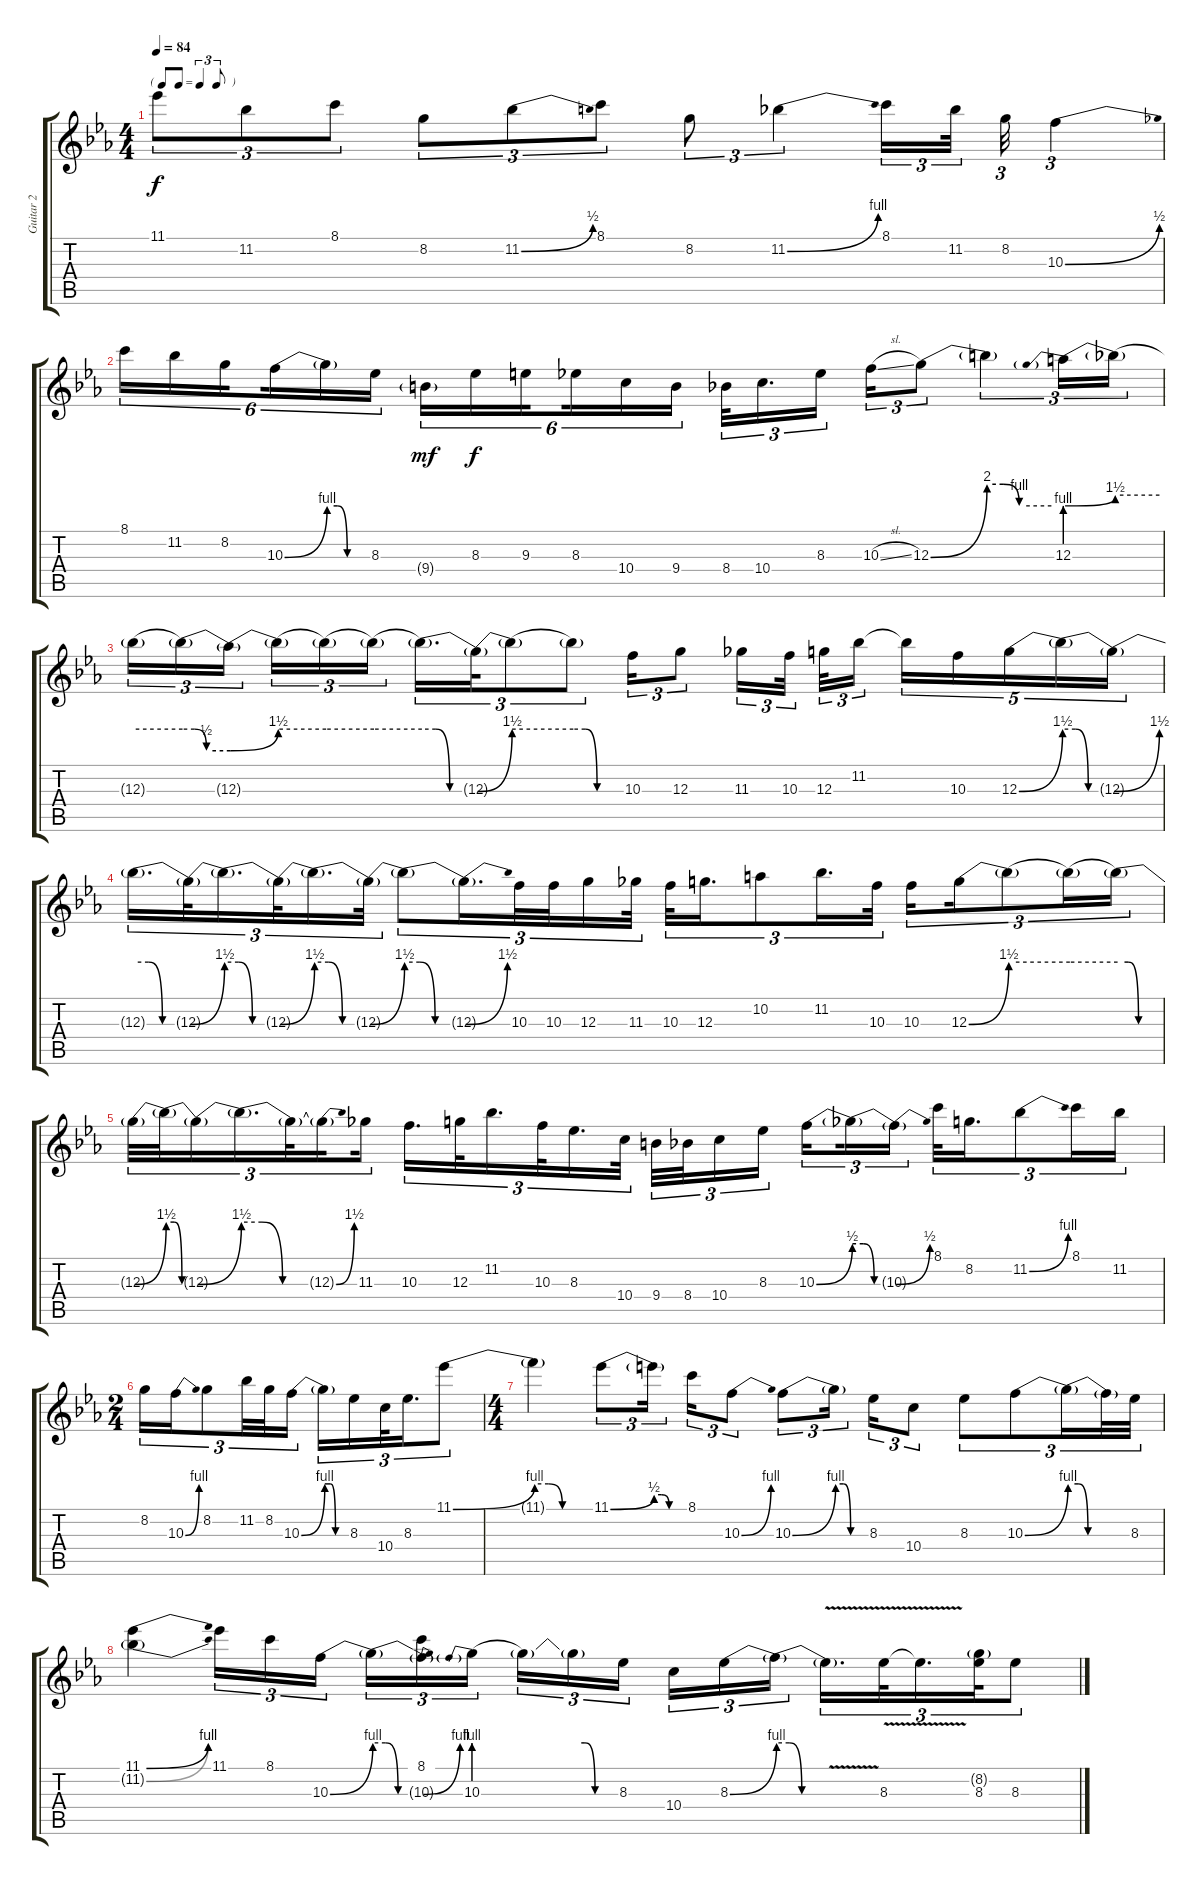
\track ("Guitar 2" "Guitar 2") {instrument distortionguitar}
\staff {score tabs}
\tuning (E4 B3 G3 D3 A2 E2) {hide}
\ts (4 4)
\tf triplet8th
\tempo 84
\clef g2
\ks eb
11.1.8{tu (3 2) dy f} 11.2.8{tu (3 2)} 8.1.8{tu (3 2)} 8.2.8{tu (3 2)} 11.2{be (bend 0 0 60 2)}.8{tu (3 2)} 8.1.8{tu (3 2)} 8.2.8{tu (3 2)} 11.2{be (bend 0 0 60 4)}.4{tu (3 2)} 8.1.16{tu (3 2)} 11.2.32{tu (3 2)} 8.2.32{tu (3 2)} 10.3{be (bend 0 0 60 2)}.4{tu (3 2)} |
8.1.16{tu (6 4)} 11.2.16{tu (6 4)} 8.2.16{tu (6 4) beam splitsecondary} 10.3{be (bend 0 0 60 4)}.16{tu (6 4)} 10.3{be (custom 0 4 15 4 30 0 60 0) t}.16{tu (6 4)} 8.3.16{tu (6 4)} 9.4{g}.16{tu (6 4) dy mf} 8.3.16{tu (6 4) dy f} 9.3.16{tu (6 4) beam splitsecondary} 8.3.16{tu (6 4)} 10.4.16{tu (6 4)} 9.4.16{tu (6 4)} 8.4.32{tu (3 2)} 10.4.16{d tu (3 2)} 8.3.16{tu (3 2)} 10.3{sl}.16{tu (3 2)} 12.3{be (bend 0 0 60 8)}.8{tu (3 2)} 12.3{be (custom 0 8 15 8 30 4 60 4) t}.4{tu (3 2)} 12.3{be (prebendbend 0 4 60 6)}.16{tu (3 2)} 12.3{be (hold 0 6 60 6) t}.16{tu (3 2)} |
12.3{be (hold 0 6 60 6) t}.16{tu (3 2)} 12.3{be (custom 0 6 15 6 30 2 60 2) t}.16{tu (3 2)} 12.3{be (bend 0 2 60 6) t}.16{tu (3 2) beam splitsecondary} 12.3{be (hold 0 6 60 6) t}.16{tu (3 2)} 12.3{be (hold 0 6 60 6) t}.16{tu (3 2)} 12.3{be (hold 0 6 60 6) t}.16{tu (3 2)} 12.3{be (custom 0 6 15 6 30 0 60 0) t}.16{d tu (3 2)} 12.3{be (bend 0 0 60 6) t}.32{tu (3 2)} 12.3{be (hold 0 6 60 6) t}.8{tu (3 2)} 12.3{be (custom 0 6 15 6 30 0 60 0) t}.8{tu (3 2)} 10.3.16{tu (3 2)} 12.3.8{tu (3 2)} 11.3.16{tu (3 2)} 10.3.32{tu (3 2)} 12.3.32{tu (3 2)} 11.2.16{tu (3 2)} 11.2{t}.16{tu (5 4)} 10.3.16{tu (5 4)} 12.3{be (bend 0 0 60 6)}.16{tu (5 4)} 12.3{be (custom 0 6 15 6 30 0 60 0) t}.16{tu (5 4)} 12.3{be (bend 0 0 60 6) t}.16{tu (5 4)} |
12.3{be (custom 0 6 15 6 30 0 60 0) t}.16{d tu (3 2)} 12.3{be (bend 0 0 60 6) t}.32{tu (3 2)} 12.3{be (custom 0 6 15 6 30 0 60 0) t}.16{d tu (3 2)} 12.3{be (bend 0 0 60 6) t}.32{tu (3 2)} 12.3{be (custom 0 6 15 6 30 0 60 0) t}.16{d tu (3 2)} 12.3{be (bend 0 0 60 6) t}.32{tu (3 2)} 12.3{be (custom 0 6 15 6 30 0 60 0) t}.8{tu (3 2)} 12.3{be (bend 0 0 60 6) t}.16{d tu (3 2)} 10.3.32{tu (3 2)} 10.3.32{tu (3 2)} 12.3.16{tu (3 2)} 11.3.32{tu (3 2)} 10.3.32{tu (3 2) beam splitsecondary} 12.3.16{d tu (3 2)} 10.2.8{tu (3 2)} 11.2.16{d tu (3 2)} 10.3.32{tu (3 2)} 10.3.16{tu (3 2) beam splitsecondary} 12.3{be (bend 0 0 60 6)}.16{tu (3 2)} 12.3{be (hold 0 6 60 6) t}.8{tu (3 2)} 12.3{be (hold 0 6 60 6) t}.16{tu (3 2)} 12.3{be (custom 0 6 15 6 30 0 60 0) t}.16{tu (3 2)} |
12.3{be (bend 0 0 60 6) t}.32{tu (3 2)} 12.3{be (custom 0 6 15 6 30 0 60 0) t}.32{tu (3 2)} 12.3{be (bend 0 0 60 6) t}.16{tu (3 2)} 12.3{be (custom 0 6 15 6 30 0 60 0) t}.16{d tu (3 2)} 12.3{t}.32{tu (3 2)} 12.3{be (bend 0 0 60 6) t}.16{tu (3 2) beam splitsecondary} 11.3.16{tu (3 2)} 10.3.16{d tu (3 2)} 12.3.32{tu (3 2)} 11.2.16{d tu (3 2)} 10.3.32{tu (3 2)} 8.3.16{d tu (3 2)} 10.4.32{tu (3 2)} 9.4.32{tu (3 2)} 8.4.32{tu (3 2) beam splitsecondary} 10.4.16{tu (3 2)} 8.3.16{tu (3 2)} 10.3{be (bend 0 0 60 2)}.16{tu (3 2) beam splitsecondary} 10.3{be (custom 0 2 15 2 30 0 60 0) t}.16{tu (3 2)} 10.3{be (bend 0 0 60 2) t}.16{tu (3 2)} 8.1.32{tu (3 2)} 8.2.16{d tu (3 2)} 11.2{be (bend 0 0 60 4)}.8{tu (3 2)} 8.1.16{tu (3 2)} 11.2.16{tu (3 2)} |
\ts (2 4)
8.2.16{tu (3 2)} 10.3{be (bend 0 0 60 4)}.16{tu (3 2)} 8.2.8{tu (3 2)} 11.2.32{tu (3 2)} 8.2.32{tu (3 2)} 10.3{be (bend 0 0 60 4)}.16{tu (3 2)} 10.3{be (custom 0 4 15 4 30 0 60 0) t}.16{tu (3 2)} 8.3.16{tu (3 2)} 10.4.32{tu (3 2)} 8.3.16{d tu (3 2)} 11.1{be (bend 0 0 60 4)}.8{tu (3 2)} |
\ts (4 4)
11.1{be (custom 0 4 15 4 30 0 60 0) t}.4 11.1{be (bend 0 0 60 2)}.8{tu (3 2)} 11.1{be (custom 0 2 15 2 30 0 60 0) t}.16{tu (3 2) beam splitsecondary} 8.1.16{tu (3 2)} 10.3{be (bend 0 0 60 4)}.8{tu (3 2)} 10.3{be (bend 0 0 60 4)}.8{tu (3 2)} 10.3{be (custom 0 4 15 4 30 0 60 0) t}.16{tu (3 2) beam splitsecondary} 8.3.16{tu (3 2)} 10.4.8{tu (3 2)} 8.3.8{tu (3 2)} 10.3{be (bend 0 0 60 4)}.8{tu (3 2)} 10.3{be (custom 0 4 15 4 30 0 60 0) t}.16{tu (3 2)} 10.3{be (hold 0 0 60 0) t}.32{tu (3 2)} 8.3.32{tu (3 2)} |
(11.1{be (bend 0 0 60 4)} 11.2{be (bend 0 0 60 4) g}).4 11.1.16{tu (3 2)} 8.1.16{tu (3 2)} 10.3{be (bend 0 0 60 4)}.16{tu (3 2) beam splitsecondary} 10.3{be (custom 0 4 15 4 30 0 60 0) t}.16{tu (3 2)} (8.1 10.3{be (bend 0 0 60 4) t}).16{tu (3 2)} 10.3{be (prebend 0 4 60 4)}.16{tu (3 2)} 10.3{t}.16{tu (3 2)} 10.3{be (custom 0 4 15 4 30 0 60 0) t}.16{tu (3 2)} 8.3.16{tu (3 2) beam splitsecondary} 10.4.16{tu (3 2)} 8.3{be (bend 0 0 60 4)}.16{tu (3 2)} 8.3{be (custom 0 4 15 4 30 0 60 0) t}.16{tu (3 2)} 8.3{v t}.16{d tu (3 2)} 8.3{v}.32{tu (3 2)} 8.3{v t}.16{d tu (3 2)} (8.2{g} 8.3).32{tu (3 2)} 8.3{sl}.8{tu (3 2)}
